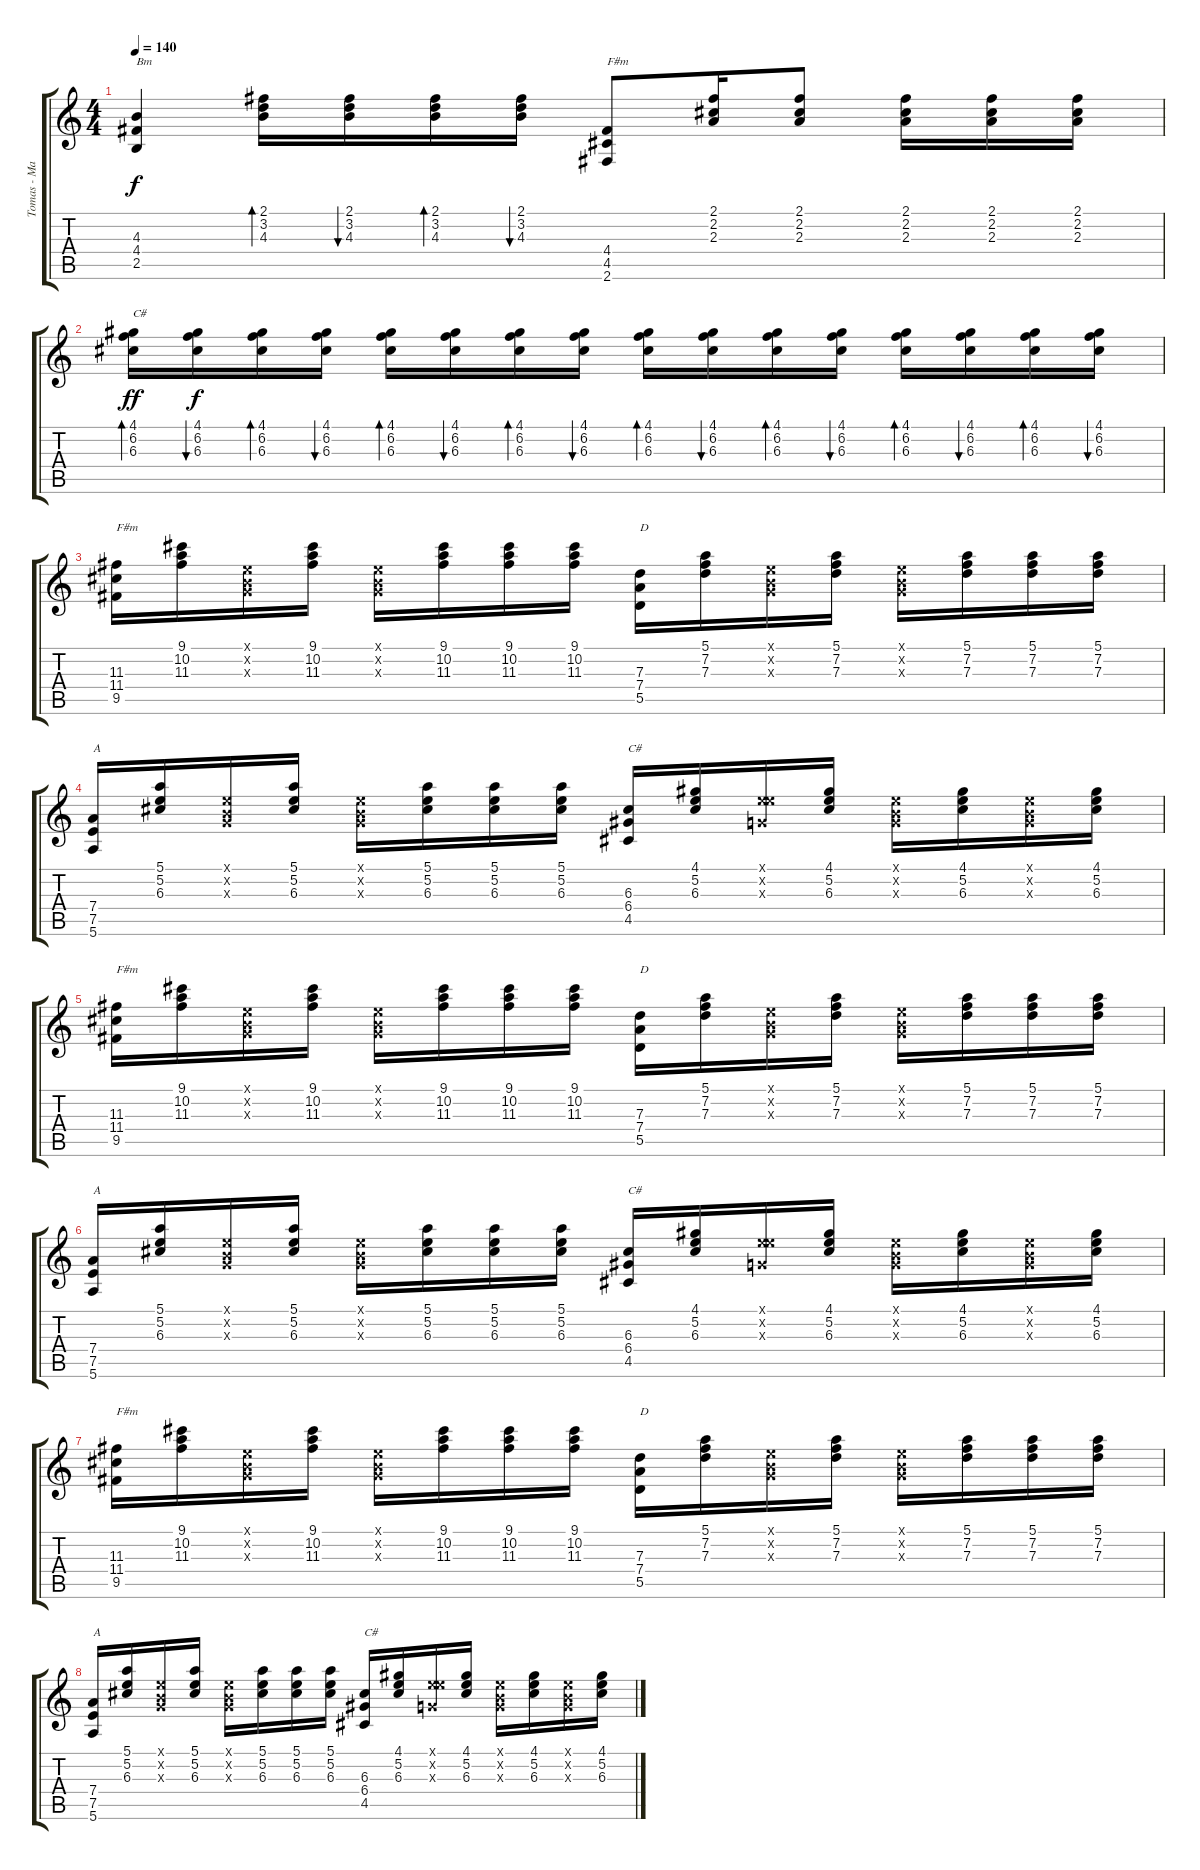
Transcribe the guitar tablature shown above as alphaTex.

\track ("Tomas - Main Guitar" "Tomas - Ma") {instrument distortionguitar}
\staff {score tabs}
\tuning (E4 B3 G3 D3 A2 E2) {hide}
\ts (4 4)
\tempo 140
\clef g2
\ks c
(4.3 4.4 2.5).4{txt "Bm" dy f} (2.1 3.2 4.3).16{bd 60} (2.1 3.2 4.3).16{bu 60} (2.1 3.2 4.3).16{bd 60} (2.1 3.2 4.3).16{bu 60} (4.4 4.5 2.6).8{txt "F#m"} (2.1 2.2 2.3).16 (2.1 2.2 2.3).8 (2.1 2.2 2.3).16 (2.1 2.2 2.3).16 (2.1 2.2 2.3).16 |
(4.1 6.2 6.3).16{bd 60 txt "C#" dy ff} (4.1 6.2 6.3).16{bu 60 dy f} (4.1 6.2 6.3).16{bd 60} (4.1 6.2 6.3).16{bu 60} (4.1 6.2 6.3).16{bd 60} (4.1 6.2 6.3).16{bu 60} (4.1 6.2 6.3).16{bd 60} (4.1 6.2 6.3).16{bu 60} (4.1 6.2 6.3).16{bd 60} (4.1 6.2 6.3).16{bu 60} (4.1 6.2 6.3).16{bd 60} (4.1 6.2 6.3).16{bu 60} (4.1 6.2 6.3).16{bd 60} (4.1 6.2 6.3).16{bu 60} (4.1 6.2 6.3).16{bd 60} (4.1 6.2 6.3).16{bu 60} |
(11.3 11.4 9.5).16{txt "F#m"} (9.1 10.2 11.3).16 (0.1{x} 0.2{x} 0.3{x}).16 (9.1 10.2 11.3).16 (0.1{x} 0.2{x} 0.3{x}).16 (9.1 10.2 11.3).16 (9.1 10.2 11.3).16 (9.1 10.2 11.3).16 (7.3 7.4 5.5).16{txt "D"} (5.1 7.2 7.3).16 (0.1{x} 0.2{x} 0.3{x}).16 (5.1 7.2 7.3).16 (0.1{x} 0.2{x} 0.3{x}).16 (5.1 7.2 7.3).16 (5.1 7.2 7.3).16 (5.1 7.2 7.3).16 |
(7.4 7.5 5.6).16{txt "A"} (5.1 5.2 6.3).16 (0.1{x} 0.2{x} 0.3{x}).16 (5.1 5.2 6.3).16 (0.1{x} 0.2{x} 0.3{x}).16 (5.1 5.2 6.3).16 (5.1 5.2 6.3).16 (5.1 5.2 6.3).16 (6.3 6.4 4.5).16{txt "C#"} (4.1 5.2 6.3).16 (0.1{x} 5.2{x} 0.3{x}).16 (4.1 5.2 6.3).16 (0.1{x} 0.2{x} 0.3{x}).16 (4.1 5.2 6.3).16 (0.1{x} 0.2{x} 0.3{x}).16 (4.1 5.2 6.3).16 |
(11.3 11.4 9.5).16{txt "F#m"} (9.1 10.2 11.3).16 (0.1{x} 0.2{x} 0.3{x}).16 (9.1 10.2 11.3).16 (0.1{x} 0.2{x} 0.3{x}).16 (9.1 10.2 11.3).16 (9.1 10.2 11.3).16 (9.1 10.2 11.3).16 (7.3 7.4 5.5).16{txt "D"} (5.1 7.2 7.3).16 (0.1{x} 0.2{x} 0.3{x}).16 (5.1 7.2 7.3).16 (0.1{x} 0.2{x} 0.3{x}).16 (5.1 7.2 7.3).16 (5.1 7.2 7.3).16 (5.1 7.2 7.3).16 |
(7.4 7.5 5.6).16{txt "A"} (5.1 5.2 6.3).16 (0.1{x} 0.2{x} 0.3{x}).16 (5.1 5.2 6.3).16 (0.1{x} 0.2{x} 0.3{x}).16 (5.1 5.2 6.3).16 (5.1 5.2 6.3).16 (5.1 5.2 6.3).16 (6.3 6.4 4.5).16{txt "C#"} (4.1 5.2 6.3).16 (0.1{x} 5.2{x} 0.3{x}).16 (4.1 5.2 6.3).16 (0.1{x} 0.2{x} 0.3{x}).16 (4.1 5.2 6.3).16 (0.1{x} 0.2{x} 0.3{x}).16 (4.1 5.2 6.3).16 |
(11.3 11.4 9.5).16{txt "F#m"} (9.1 10.2 11.3).16 (0.1{x} 0.2{x} 0.3{x}).16 (9.1 10.2 11.3).16 (0.1{x} 0.2{x} 0.3{x}).16 (9.1 10.2 11.3).16 (9.1 10.2 11.3).16 (9.1 10.2 11.3).16 (7.3 7.4 5.5).16{txt "D"} (5.1 7.2 7.3).16 (0.1{x} 0.2{x} 0.3{x}).16 (5.1 7.2 7.3).16 (0.1{x} 0.2{x} 0.3{x}).16 (5.1 7.2 7.3).16 (5.1 7.2 7.3).16 (5.1 7.2 7.3).16 |
(7.4 7.5 5.6).16{txt "A"} (5.1 5.2 6.3).16 (0.1{x} 0.2{x} 0.3{x}).16 (5.1 5.2 6.3).16 (0.1{x} 0.2{x} 0.3{x}).16 (5.1 5.2 6.3).16 (5.1 5.2 6.3).16 (5.1 5.2 6.3).16 (6.3 6.4 4.5).16{txt "C#"} (4.1 5.2 6.3).16 (0.1{x} 5.2{x} 0.3{x}).16 (4.1 5.2 6.3).16 (0.1{x} 0.2{x} 0.3{x}).16 (4.1 5.2 6.3).16 (0.1{x} 0.2{x} 0.3{x}).16 (4.1 5.2 6.3).16
